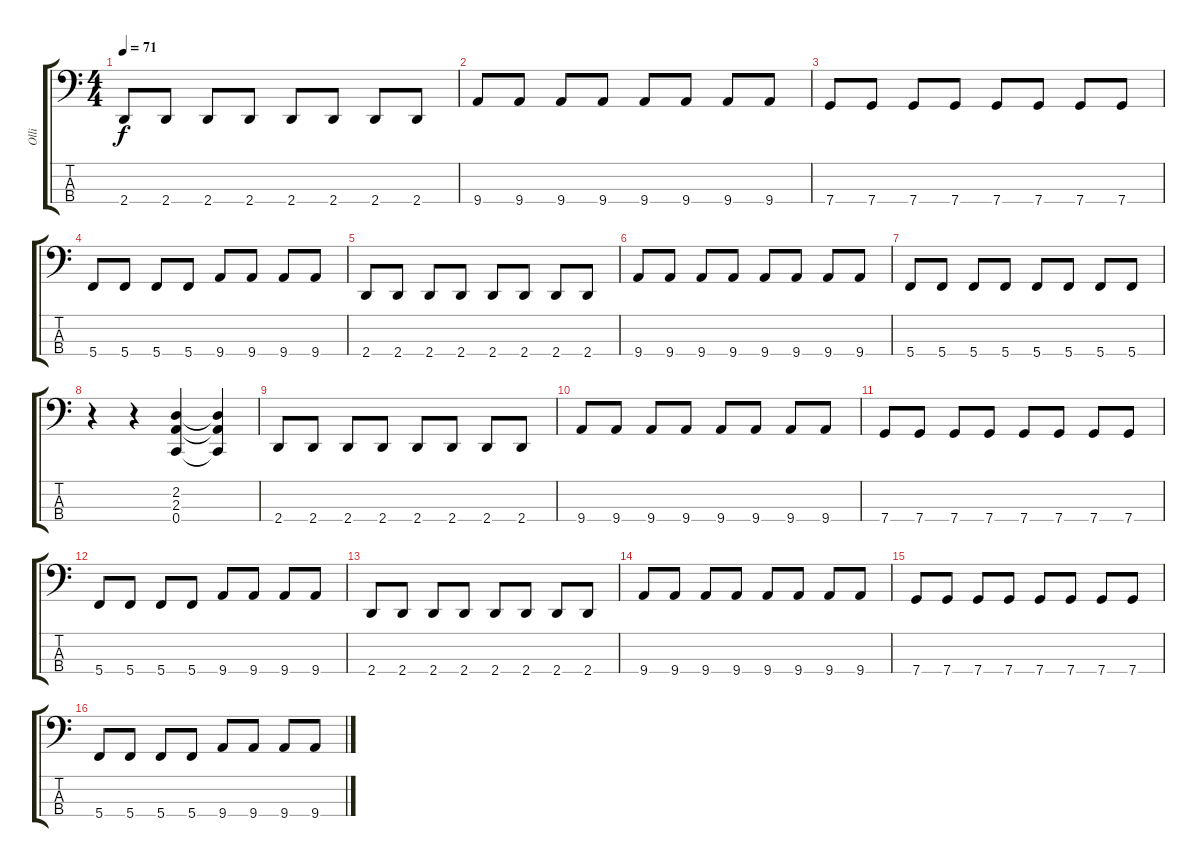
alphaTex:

\track ("Olli" "Olli") {instrument electricbassfinger}
\staff {score tabs}
\tuning (F2 C2 G1 C1) {hide}
\ts (4 4)
\tempo 71
\clef f4
\ks c
2.4.8{dy f} 2.4.8 2.4.8 2.4.8 2.4.8 2.4.8 2.4.8 2.4.8 |
9.4.8 9.4.8 9.4.8 9.4.8 9.4.8 9.4.8 9.4.8 9.4.8 |
7.4.8 7.4.8 7.4.8 7.4.8 7.4.8 7.4.8 7.4.8 7.4.8 |
5.4.8 5.4.8 5.4.8 5.4.8 9.4.8 9.4.8 9.4.8 9.4.8 |
2.4.8 2.4.8 2.4.8 2.4.8 2.4.8 2.4.8 2.4.8 2.4.8 |
9.4.8 9.4.8 9.4.8 9.4.8 9.4.8 9.4.8 9.4.8 9.4.8 |
5.4.8 5.4.8 5.4.8 5.4.8 5.4.8 5.4.8 5.4.8 5.4.8 |
r.4 r.4 (2.2 2.3 0.4).4{volume 16 instrument reversecymbal} (2.2{t} 2.3{t} 0.4{t}).4 |
2.4.8 2.4.8 2.4.8 2.4.8 2.4.8 2.4.8 2.4.8 2.4.8 |
9.4.8 9.4.8 9.4.8 9.4.8 9.4.8 9.4.8 9.4.8 9.4.8 |
7.4.8 7.4.8 7.4.8 7.4.8 7.4.8 7.4.8 7.4.8 7.4.8 |
5.4.8 5.4.8 5.4.8 5.4.8 9.4.8 9.4.8 9.4.8 9.4.8 |
2.4.8 2.4.8 2.4.8 2.4.8 2.4.8 2.4.8 2.4.8 2.4.8 |
9.4.8 9.4.8 9.4.8 9.4.8 9.4.8 9.4.8 9.4.8 9.4.8 |
7.4.8 7.4.8 7.4.8 7.4.8 7.4.8 7.4.8 7.4.8 7.4.8 |
5.4.8 5.4.8 5.4.8 5.4.8 9.4.8 9.4.8 9.4.8 9.4.8
